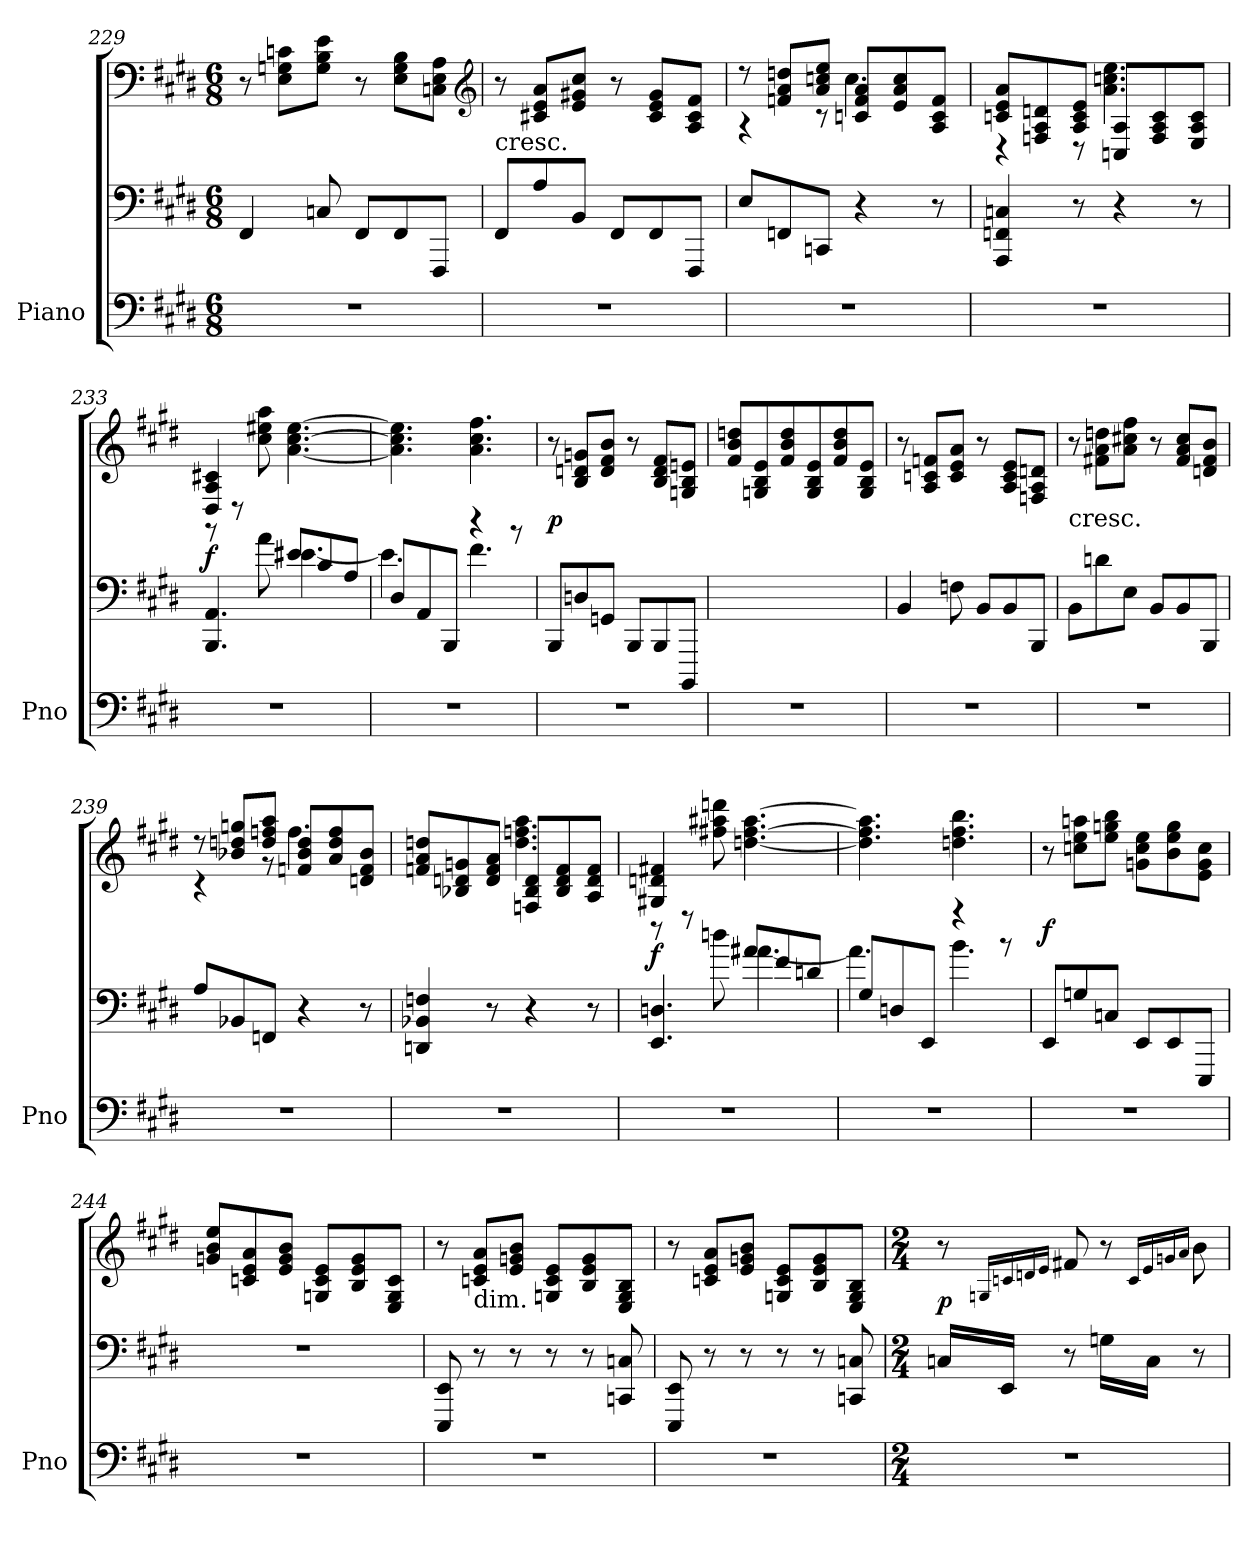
**kern	**kern	**kern	**dynam
*part1	*part1	*part1	*part1
*staff3	*staff2	*staff1	*staff1/2/3
*I"Piano	*	*	*
*I'Pno	*	*	*
*clefF4	*clefF4	*clefF4	*
*k[f#c#g#d#]	*k[f#c#g#d#]	*k[f#c#g#d#]	*
*M6/8	*M6/8	*M6/8	*
=229	=229	=229	=229
2.r	4FF#	8r	.
.	.	8E 8Gn 8cnL	.
.	8Cn	8G 8B 8eJ	.
.	8FF#L	8r	.
.	8FF#	8E 8G 8BL	.
.	8FFF#J	8Cn 8E 8AJ	.
*	*	*clefG2	*
=230	=230	=230	=230
!	!	!LO:TX:c:t=cresc.	!
2.r	8FF#L	8r	.
.	8A	8c#X 8e 8aL	.
.	8BBJ	8e 8g#X 8cc#J	.
.	8FF#L	8r	.
.	8FF#	8c# 8e 8g#L	.
.	8FFF#J	8A 8c# 8f#J	.
=231	=231	=231	=231
*	*	*^	*
2.r	8EL	8r	4r	.
.	8FFn	8fn 8a 8ddnL	.	.
.	8CCnJ	8a 8ccn 8eeJ	8r	.
.	4r	8cn 8f 8aL	4.cc	.
.	.	8e 8a 8cc	.	.
.	8r	8A 8c 8fJ	.	.
=232	=232	=232	=232	=232
2.r	4AAA 4FFn 4Cn	8cn 8e 8aL	4r	.
.	.	8Fn 8A 8dn	.	.
.	8r	8A 8c 8eJ	8r	.
.	4r	8Cn 8AL	4.a 4.ccn 4.ee	.
.	.	8F 8A 8c	.	.
.	8r	8E 8A 8cJ	.	.
=233	=233	=233	=233	=233
*	*^	*	*	*
2.r	4.BBB/ 4.AA/	4ryy	4D# 4A 4c#X	8r	f
.	.	.	.	8r	.
.	.	8a	8cc# 8ee#X 8aa	2ryy	.
.	8e#XL	[4.e#X	[4.a [4.cc# [4.ee#	.	.
.	8c#	.	.	.	.
.	8AJ	.	.	.	.
*	*	*	*v	*v	*
=234	=234	=234	=234	=234
2.r	8D#L	4.e#]	4.a] 4.cc#] 4.ee#]	.
.	8AA	.	.	.
.	8BBBJ	.	.	.
.	4r	4.f#	4.a 4.cc# 4.ff#	.
.	8r	.	.	.
*	*v	*v	*	*
=235	=235	=235	=235
2.r	8BBBL	8r	p
.	8Dn	8B 8dn 8gnL	.
.	8GGnJ	8d 8f# 8bJ	.
.	8BBBL	8r	.
.	8BBB	8B 8d 8f#L	.
.	8BBBBJ	8Gn 8B 8enJ	.
=236	=236	=236	=236
2.r	2.ryy	8f#\ 8b\ 8ddn\L	.
.	.	8Gn/ 8B/ 8e/	.
.	.	8f# 8b 8dd	.
.	.	8G/ 8B/ 8e/	.
.	.	8f# 8b 8dd	.
.	.	8G/ 8B/ 8e/J	.
=237	=237	=237	=237
2.r	4BB	8r	.
.	.	8A 8cn 8fnL	.
.	8Fn	8c 8e 8aJ	.
.	8BBL	8r	.
.	8BB	8A 8c 8eL	.
.	8BBBJ	8Fn 8A 8dnJ	.
=238	=238	=238	=238
!	!	!LO:TX:c:t=cresc.	!
2.r	8BBL	8r	.
.	8dn	8f#X 8a 8ddnL	.
.	8EJ	8a 8cc#X 8ff#J	.
.	8BBL	8r	.
.	8BB	8f# 8a 8cc#L	.
.	8BBBJ	8dn 8f# 8bJ	.
=239	=239	=239	=239
*	*	*^	*
2.r	8AL	8r	4r	.
.	8BB-X	8b-X 8ddn 8ggnL	.	.
.	8FFnJ	8dd 8ffn 8aaJ	8r	.
.	4r	8fn 8b- 8ddL	4.ff	.
.	.	8a 8dd 8ff	.	.
.	8r	8dn 8f 8b-J	.	.
=240	=240	=240	=240	=240
2.r	4DDn 4BB-X 4Fn	8fn 8a 8ddnL	4.ryy	.
.	.	8B-X 8dn 8gn	.	.
.	8r	8d 8f 8aJ	.	.
.	4r	8Fn 8B- 8dL	4.dd 4.ffn 4.aa	.
.	.	8B- 8d 8f	.	.
.	8r	8A 8d 8fJ	.	.
=241	=241	=241	=241	=241
*	*^	*	*	*
2.r	4.EE/ 4.Dn/	4ryy	4G#X 4dn 4f#X	8r	f
.	.	.	.	8r	.
.	.	8ddn	8ff#X 8aa#X 8dddn	2ryy	.
.	8a#XL	[4.a#X	[4.ddn [4.ff# [4.aa#	.	.
.	8f#	.	.	.	.
.	8dnJ	.	.	.	.
*	*	*	*v	*v	*
=242	=242	=242	=242	=242
2.r	8G#L	4.a#]	4.dd] 4.ff#] 4.aa#]	.
.	8Dn	.	.	.
.	8EEJ	.	.	.
.	4r	4.b	4.ddn 4.ff# 4.bb	.
.	8r	.	.	.
*	*v	*v	*	*
=243	=243	=243	=243
2.r	8EEL	8r	f
.	8Gn	8ccn 8ee 8aanL	.
.	8CnJ	8ee 8ggn 8bbJ	.
.	8EEL	8gn 8cc 8eeL	.
.	8EE	8b 8ee 8gg	.
.	8EEEJ	8e 8g 8ccJ	.
=244	=244	=244	=244
2.r	2.r	8gn 8b 8eeL	.
.	.	8cn 8e 8a	.
.	.	8e 8g 8bJ	.
.	.	8Gn 8c 8eL	.
.	.	8B 8e 8g	.
.	.	8E 8G 8cJ	.
=245	=245	=245	=245
2.r	8EEE 8EE	8r	.
!	!	!LO:TX:c:t=dim.	!
.	8r	8cn 8e 8aL	.
.	8r	8e 8gn 8bJ	.
.	8r	8Gn 8c 8eL	.
.	8r	8B 8e 8g	.
.	8CCn 8Cn	8E 8G 8BJ	.
=246	=246	=246	=246
2.r	8EEE 8EE	8r	.
.	8r	8cn 8e 8aL	.
.	8r	8e 8gn 8bJ	.
.	8r	8Gn 8c 8eL	.
.	8r	8B 8e 8g	.
.	8CCn 8Cn	8E 8G 8BJ	.
=247	=247	=247	=247
*M2/4	*M2/4	*M2/4	*
2r	16CnLL	8r	p
.	16EEJJ	.	.
.	.	16qGnLL	.
.	.	16qcn	.
.	.	16qdn	.
.	.	16qeJJ	.
.	8r	8f#X	.
.	16GnLL	8r	.
.	16CJJ	.	.
.	.	16qcLL	.
.	.	16qe	.
.	.	16qgn	.
.	.	16qaJJ	.
.	8r	8b	.
=	=	=	=
*-	*-	*-	*-
